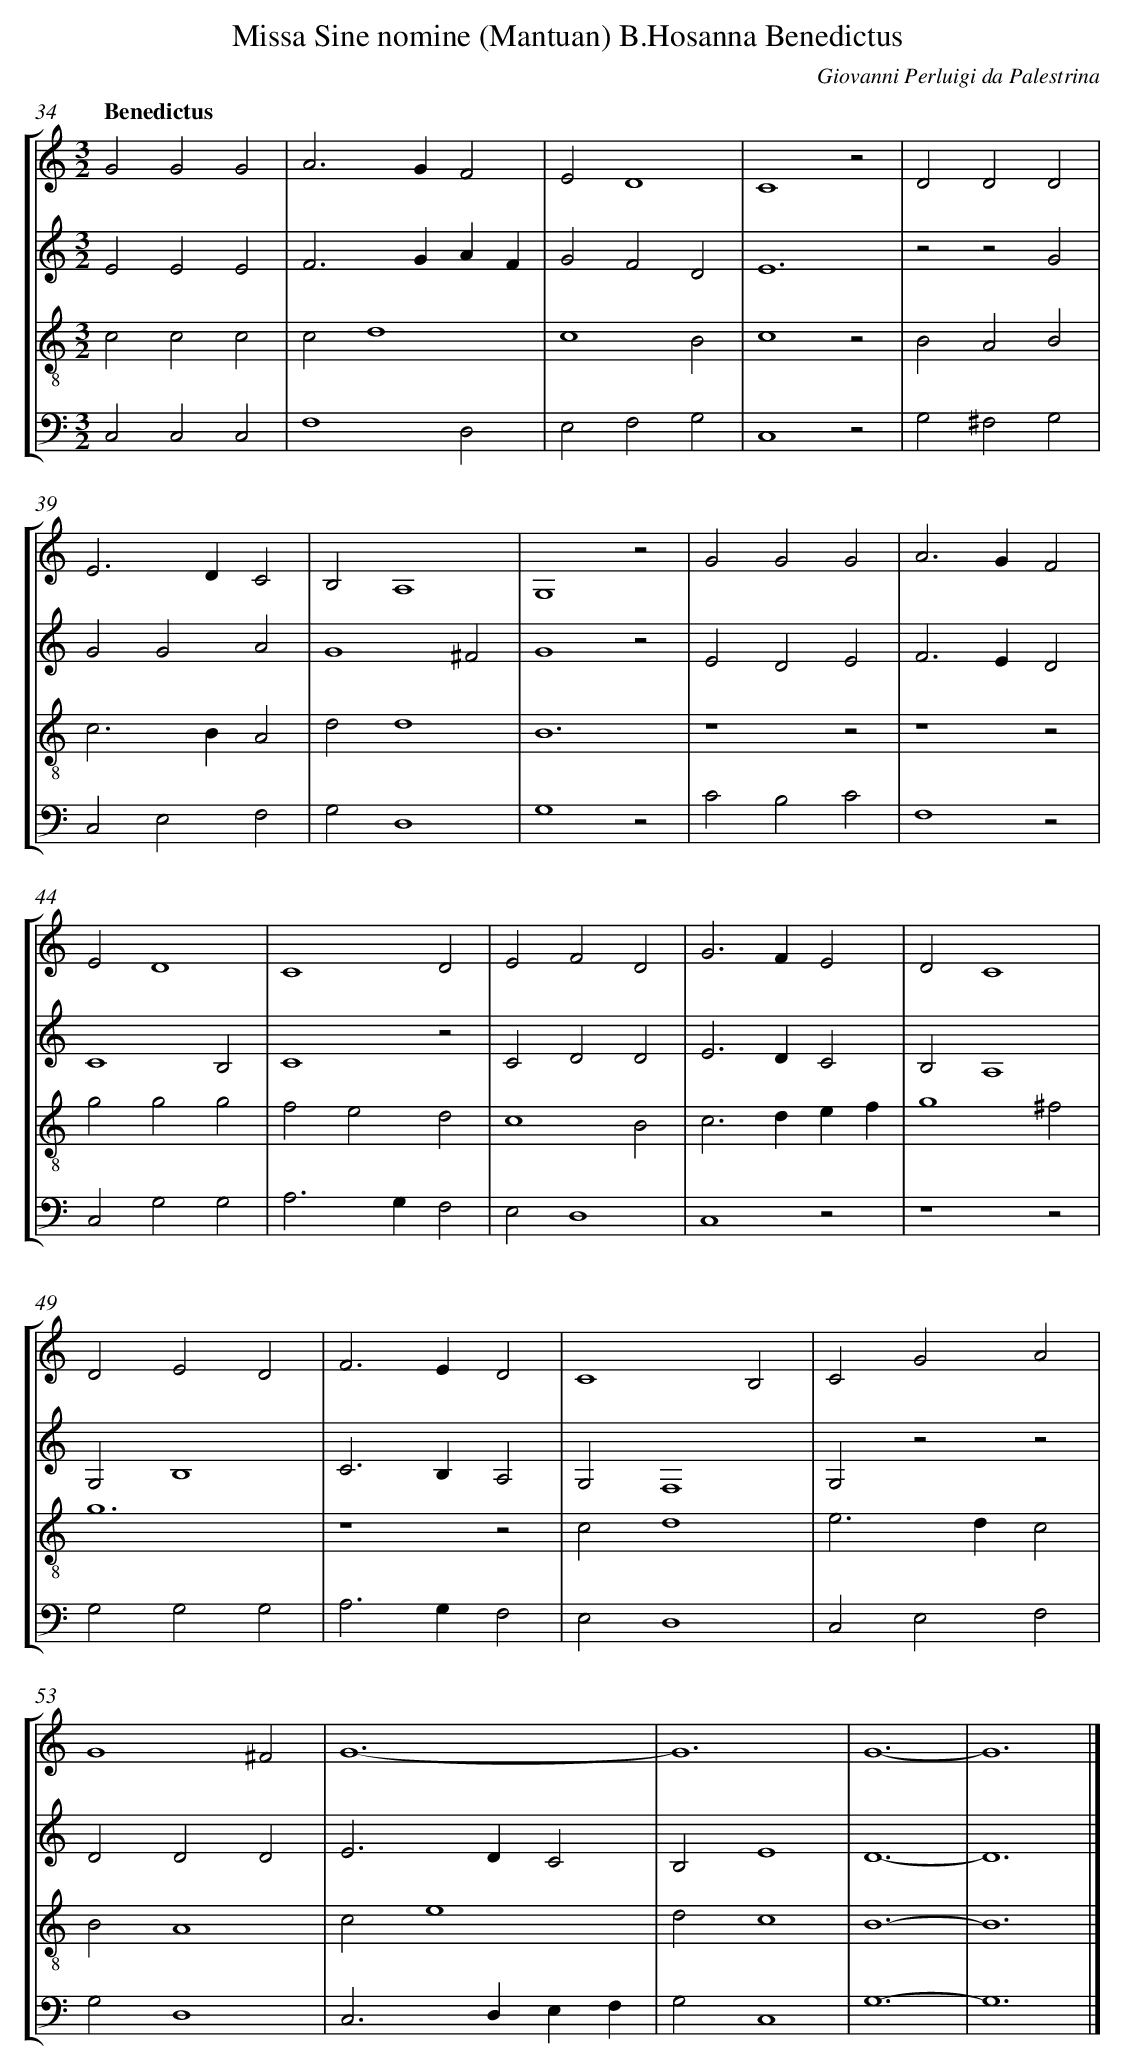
X:1
T: Missa Sine nomine (Mantuan) B.Hosanna Benedictus
C: Giovanni Perluigi da Palestrina
L: 1/4
M: 3/2
Q: "Benedictus"
%%staves [1 2 3 4]
V: 1 clef=treble
V: 2 clef=treble
V: 3 clef=treble-8
V: 4 clef=bass
K: C
[V:1] G2G2G2 |
[V:2] E2E2E2 |
[V:3] c2c2c2 |
[V:4] C,2C,2C,2 |
[V:1] A2>G2F2 |
[V:2] F2>G2AF |
[V:3] c2d4 |
[V:4] F,4D,2 |
[V:1] E2D4 |
[V:2] G2F2D2 |
[V:3] c4B2 |
[V:4] E,2F,2G,2 |
[V:1] C4z2 |
[V:2] E6 |
[V:3] c4z2 |
[V:4] C,4z2 |
[V:1] D2D2D2 |
[V:2] z2z2G2 |
[V:3] B2A2B2 |
[V:4] G,2^F,2G,2 |
[V:1] E2>D2C2 |
[V:2] G2G2A2 |
[V:3] c2>B2A2 |
[V:4] C,2E,2F,2 |
[V:1] B,2A,4 |
[V:2] G4^F2 |
[V:3] d2d4 |
[V:4] G,2D,4 |
[V:1] G,4z2 |
[V:2] G4z2 |
[V:3] B6 |
[V:4] G,4z2 |
[V:1] G2G2G2 |
[V:2] E2D2E2 |
[V:3] z4z2 |
[V:4] C2B,2C2 |
[V:1] A2>G2F2 |
[V:2] F2>E2D2 |
[V:3] z4z2 |
[V:4] F,4z2 |
[V:1] E2D4 |
[V:2] C4B,2 |
[V:3] g2g2g2 |
[V:4] C,2G,2G,2 |
[V:1] C4D2 |
[V:2] C4z2 |
[V:3] f2e2d2 |
[V:4] A,2>G,2F,2 |
[V:1] E2F2D2 |
[V:2] C2D2D2 |
[V:3] c4B2 |
[V:4] E,2D,4 |
[V:1] G2>F2E2 |
[V:2] E2>D2C2 |
[V:3] c2>d2ef |
[V:4] C,4z2 |
[V:1] D2C4 |
[V:2] B,2A,4 |
[V:3] g4^f2 |
[V:4] z4z2 |
[V:1] D2E2D2 |
[V:2] G,2B,4 |
[V:3] g6 |
[V:4] G,2G,2G,2 |
[V:1] F2>E2D2 |
[V:2] C2>B,2A,2 |
[V:3] z4z2 |
[V:4] A,2>G,2F,2 |
[V:1] C4B,2 |
[V:2] G,2F,4 |
[V:3] c2d4 |
[V:4] E,2D,4 |
[V:1] C2G2A2 |
[V:2] G,2z2z2 |
[V:3] e2>d2c2 |
[V:4] C,2E,2F,2 |
[V:1] G4^F2 |
[V:2] D2D2D2 |
[V:3] B2A4 |
[V:4] G,2D,4 |
[V:1] G6- |
[V:2] E2>D2C2 |
[V:3] c2e4 |
[V:4] C,2>D,2E,F, |
[V:1] G6 |
[V:2] B,2E4 |
[V:3] d2c4 |
[V:4] G,2C,4 |
[V:1] G6- |
[V:2] D6- |
[V:3] B6- |
[V:4] G,6- |
[V:1] G6 |]
[V:2] D6 |]
[V:3] B6 |]
[V:4] G,6 |]
